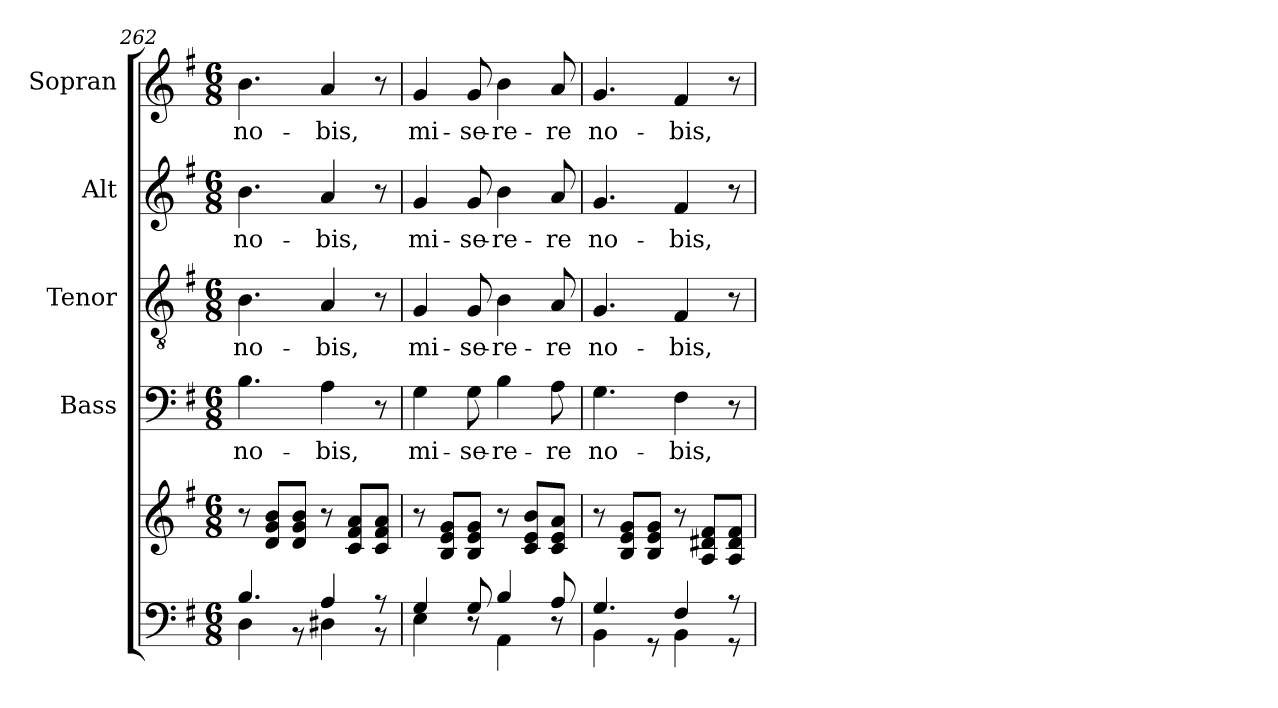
**kern	**kern	**kern	**text	**kern	**text	**kern	**text	**kern	**text
*part5	*part5	*part4	*part4	*part3	*part3	*part2	*part2	*part1	*part1
*staff6	*staff5	*staff4	*staff4	*staff3	*staff3	*staff2	*staff2	*staff1	*staff1
*	*	*I"Bass	*	*I"Tenor	*	*I"Alt	*	*I"Sopran	*
*	*	*I'B.	*	*I'T.	*	*I'A.	*	*I'S.	*
*clefF4	*clefG2	*clefF4	*	*clefGv2	*	*clefG2	*	*clefG2	*
*k[f#]	*k[f#]	*k[f#]	*	*k[f#]	*	*k[f#]	*	*k[f#]	*
*G:	*G:	*G:	*	*G:	*	*G:	*	*G:	*
*M6/8	*M6/8	*M6/8	*	*M6/8	*	*M6/8	*	*M6/8	*
=262	=262	=262	=262	=262	=262	=262	=262	=262	=262
*^	*	*	*	*	*	*	*	*	*
!	!	!	!	!LO:LY:b	!	!LO:LY:b	!	!LO:LY:b	!	!LO:LY:b
4.B/	4D\	8r	4.B\	no-	4.B\	no-	4.b\	no-	4.b\	no-
.	.	8d/ 8g/ 8b/L	.	.	.	.	.	.	.	.
.	8r	8d/ 8g/ 8b/J	.	.	.	.	.	.	.	.
!	!	!	!	!LO:LY:b	!	!LO:LY:b	!	!LO:LY:b	!	!LO:LY:b
4A/	4D#X\	8r	4A\	-bis,	4A/	-bis,	4a/	-bis,	4a/	-bis,
.	.	8c/ 8f#/ 8a/L	.	.	.	.	.	.	.	.
8r	8r	8c/ 8f#/ 8a/J	8r	.	8r	.	8r	.	8r	.
=263	=263	=263	=263	=263	=263	=263	=263	=263	=263	=263
!	!	!	!	!LO:LY:b	!	!LO:LY:b	!	!LO:LY:b	!	!LO:LY:b
4G/	4E\	8r	4G\	mi-	4G/	mi-	4g/	mi-	4g/	mi-
.	.	8B/ 8e/ 8g/L	.	.	.	.	.	.	.	.
!	!	!	!	!LO:LY:b	!	!LO:LY:b	!	!LO:LY:b	!	!LO:LY:b
8G/	8rC	8B/ 8e/ 8g/J	8G\	-se-	8G/	-se-	8g/	-se-	8g/	-se-
!	!	!	!	!LO:LY:b	!	!LO:LY:b	!	!LO:LY:b	!	!LO:LY:b
4B/	4AA\	8r	4B\	-re-	4B\	-re-	4b\	-re-	4b\	-re-
.	.	8c/ 8e/ 8b/L	.	.	.	.	.	.	.	.
!	!	!	!	!LO:LY:b	!	!LO:LY:b	!	!LO:LY:b	!	!LO:LY:b
8A/	8rC	8c/ 8e/ 8a/J	8A\	-re	8A/	-re	8a/	-re	8a/	-re
=264	=264	=264	=264	=264	=264	=264	=264	=264	=264	=264
!	!	!	!	!LO:LY:b	!	!LO:LY:b	!	!LO:LY:b	!	!LO:LY:b
4.G/	4BB\	8r	4.G\	no-	4.G/	no-	4.g/	no-	4.g/	no-
.	.	8B/ 8e/ 8g/L	.	.	.	.	.	.	.	.
.	8r	8B/ 8e/ 8g/J	.	.	.	.	.	.	.	.
!	!	!	!	!LO:LY:b	!	!LO:LY:b	!	!LO:LY:b	!	!LO:LY:b
4F#/	4BB\	8r	4F#\	-bis,	4F#/	-bis,	4f#/	-bis,	4f#/	-bis,
.	.	8A/ 8d#X/ 8f#/L	.	.	.	.	.	.	.	.
8r	8r	8A/ 8d#/ 8f#/J	8r	.	8r	.	8r	.	8r	.
*v	*v	*	*	*	*	*	*	*	*	*
=	=	=	=	=	=	=	=	=	=
*-	*-	*-	*-	*-	*-	*-	*-	*-	*-
